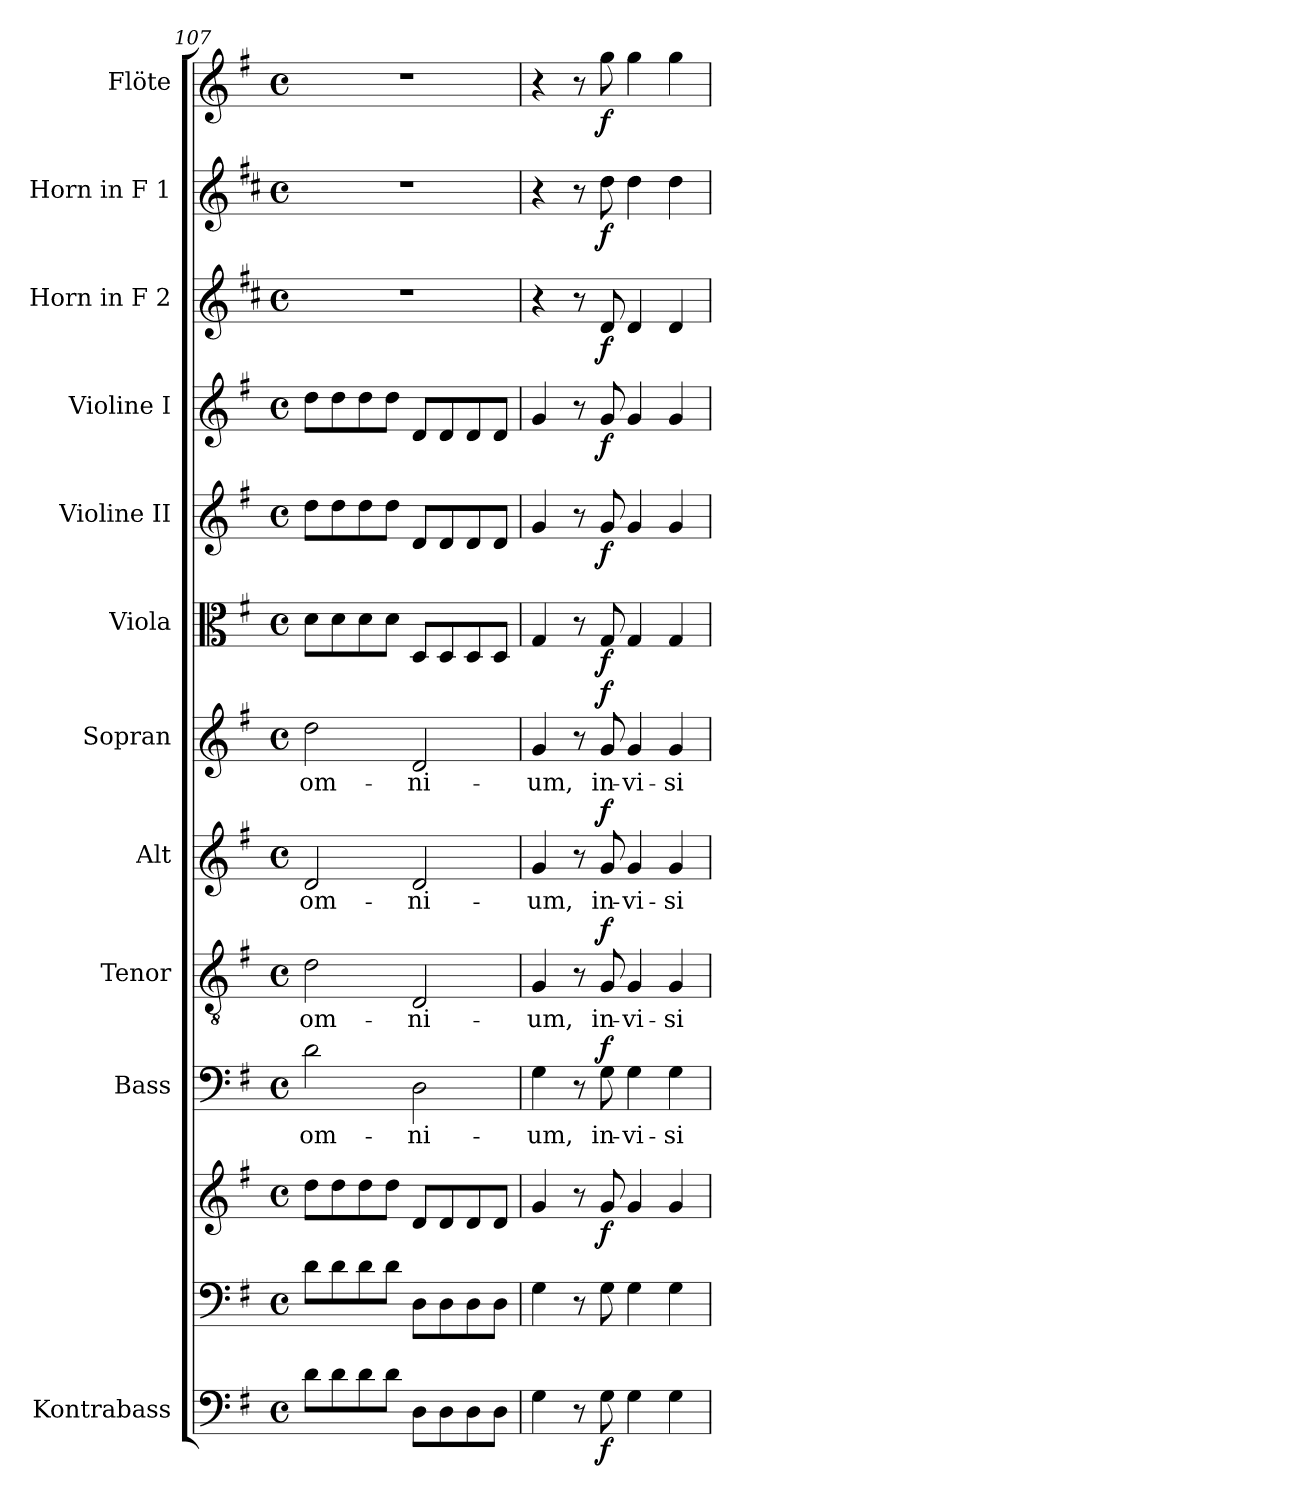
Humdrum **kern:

**kern	**dynam	**kern	**kern	**dynam	**kern	**text	**dynam	**kern	**text	**dynam	**kern	**text	**dynam	**kern	**text	**dynam	**kern	**dynam	**kern	**dynam	**kern	**dynam	**kern	**dynam	**kern	**dynam	**kern	**dynam
*part12	*part12	*part11	*part11	*part11	*part10	*part10	*part10	*part9	*part9	*part9	*part8	*part8	*part8	*part7	*part7	*part7	*part6	*part6	*part5	*part5	*part4	*part4	*part3	*part3	*part2	*part2	*part1	*part1
*staff13	*staff13	*staff12	*staff11	*staff11/12	*staff10	*staff10	*staff10	*staff9	*staff9	*staff9	*staff8	*staff8	*staff8	*staff7	*staff7	*staff7	*staff6	*staff6	*staff5	*staff5	*staff4	*staff4	*staff3	*staff3	*staff2	*staff2	*staff1	*staff1
*I"Kontrabass	*	*	*	*	*I"Bass	*	*	*I"Tenor	*	*	*I"Alt	*	*	*I"Sopran	*	*	*I"Viola	*	*I"Violine II	*	*I"Violine I	*	*I"Horn in F 2	*	*I"Horn in F 1	*	*I"Flöte	*
*I'Kb.	*	*	*	*	*I'B.	*	*	*I'T.	*	*	*I'A.	*	*	*I'S.	*	*	*I'Vla.	*	*I'Vl. II	*	*I'Vl. I	*	*	*	*	*	*I'Fl.	*
*clefF4	*	*clefF4	*clefG2	*	*clefF4	*	*	*clefGv2	*	*	*clefG2	*	*	*clefG2	*	*	*clefC3	*	*clefG2	*	*clefG2	*	*clefG2	*	*clefG2	*	*clefG2	*
*ITrd7c12	*	*	*	*	*	*	*	*	*	*	*	*	*	*	*	*	*	*	*	*	*	*	*ITrd4c7	*	*ITrd4c7	*	*	*
*k[f#]	*	*k[f#]	*k[f#]	*	*k[f#]	*	*	*k[f#]	*	*	*k[f#]	*	*	*k[f#]	*	*	*k[f#]	*	*k[f#]	*	*k[f#]	*	*k[f#]	*	*k[f#]	*	*k[f#]	*
*G:	*	*G:	*G:	*	*G:	*	*	*G:	*	*	*G:	*	*	*G:	*	*	*G:	*	*G:	*	*G:	*	*G:	*	*G:	*	*G:	*
*M4/4	*	*M4/4	*M4/4	*	*M4/4	*	*	*M4/4	*	*	*M4/4	*	*	*M4/4	*	*	*M4/4	*	*M4/4	*	*M4/4	*	*M4/4	*	*M4/4	*	*M4/4	*
*met(c)	*	*met(c)	*met(c)	*	*met(c)	*	*	*met(c)	*	*	*met(c)	*	*	*met(c)	*	*	*met(c)	*	*met(c)	*	*met(c)	*	*met(c)	*	*met(c)	*	*met(c)	*
=107	=107	=107	=107	=107	=107	=107	=107	=107	=107	=107	=107	=107	=107	=107	=107	=107	=107	=107	=107	=107	=107	=107	=107	=107	=107	=107	=107	=107
!	!	!	!	!	!	!LO:LY:b	!	!	!LO:LY:b	!	!	!LO:LY:b	!	!	!LO:LY:b	!	!	!	!	!	!	!	!	!	!	!	!	!
8D\L	.	8d\L	8dd\L	.	2d\	om-	.	2d\	om-	.	2d/	om-	.	2dd\	om-	.	8d\L	.	8dd\L	.	8dd\L	.	1r	.	1r	.	1r	.
8D\	.	8d\	8dd\	.	.	.	.	.	.	.	.	.	.	.	.	.	8d\	.	8dd\	.	8dd\	.	.	.	.	.	.	.
8D\	.	8d\	8dd\	.	.	.	.	.	.	.	.	.	.	.	.	.	8d\	.	8dd\	.	8dd\	.	.	.	.	.	.	.
8D\J	.	8d\J	8dd\J	.	.	.	.	.	.	.	.	.	.	.	.	.	8d\J	.	8dd\J	.	8dd\J	.	.	.	.	.	.	.
!	!	!	!	!	!	!LO:LY:b	!	!	!LO:LY:b	!	!	!LO:LY:b	!	!	!LO:LY:b	!	!	!	!	!	!	!	!	!	!	!	!	!
8DD\L	.	8D\L	8d/L	.	2D\	-ni-	.	2D/	-ni-	.	2d/	-ni-	.	2d/	-ni-	.	8D/L	.	8d/L	.	8d/L	.	.	.	.	.	.	.
8DD\	.	8D\	8d/	.	.	.	.	.	.	.	.	.	.	.	.	.	8D/	.	8d/	.	8d/	.	.	.	.	.	.	.
8DD\	.	8D\	8d/	.	.	.	.	.	.	.	.	.	.	.	.	.	8D/	.	8d/	.	8d/	.	.	.	.	.	.	.
8DD\J	.	8D\J	8d/J	.	.	.	.	.	.	.	.	.	.	.	.	.	8D/J	.	8d/J	.	8d/J	.	.	.	.	.	.	.
=108	=108	=108	=108	=108	=108	=108	=108	=108	=108	=108	=108	=108	=108	=108	=108	=108	=108	=108	=108	=108	=108	=108	=108	=108	=108	=108	=108	=108
!	!	!	!	!	!	!LO:LY:b	!	!	!LO:LY:b	!	!	!LO:LY:b	!	!	!LO:LY:b	!	!	!	!	!	!	!	!	!	!	!	!	!
4GG\	.	4G\	4g/	.	4G\	-um,	.	4G/	-um,	.	4g/	-um,	.	4g/	-um,	.	4G/	.	4g/	.	4g/	.	4r	.	4r	.	4r	.
8r	.	8r	8r	.	8r	.	.	8r	.	.	8r	.	.	8r	.	.	8r	.	8r	.	8r	.	8r	.	8r	.	8r	.
!	!LO:DY:b	!	!	!LO:DY:b	!	!LO:LY:b	!LO:DY:a	!	!LO:LY:b	!LO:DY:a	!	!LO:LY:b	!LO:DY:a	!	!LO:LY:b	!LO:DY:a	!	!LO:DY:b	!	!LO:DY:b	!	!LO:DY:b	!	!LO:DY:b	!	!LO:DY:b	!	!LO:DY:b
8GG\	f	8G\	8g/	f	8G\	in-	f	8G/	in-	f	8g/	in-	f	8g/	in-	f	8G/	f	8g/	f	8g/	f	8G/	f	8g\	f	8gg\	f
!	!	!	!	!	!	!LO:LY:b	!	!	!LO:LY:b	!	!	!LO:LY:b	!	!	!LO:LY:b	!	!	!	!	!	!	!	!	!	!	!	!	!
4GG\	.	4G\	4g/	.	4G\	-vi-	.	4G/	-vi-	.	4g/	-vi-	.	4g/	-vi-	.	4G/	.	4g/	.	4g/	.	4G/	.	4g\	.	4gg\	.
!	!	!	!	!	!	!LO:LY:b	!	!	!LO:LY:b	!	!	!LO:LY:b	!	!	!LO:LY:b	!	!	!	!	!	!	!	!	!	!	!	!	!
4GG\	.	4G\	4g/	.	4G\	-si-	.	4G/	-si-	.	4g/	-si-	.	4g/	-si-	.	4G/	.	4g/	.	4g/	.	4G/	.	4g\	.	4gg\	.
=	=	=	=	=	=	=	=	=	=	=	=	=	=	=	=	=	=	=	=	=	=	=	=	=	=	=	=	=
*-	*-	*-	*-	*-	*-	*-	*-	*-	*-	*-	*-	*-	*-	*-	*-	*-	*-	*-	*-	*-	*-	*-	*-	*-	*-	*-	*-	*-
